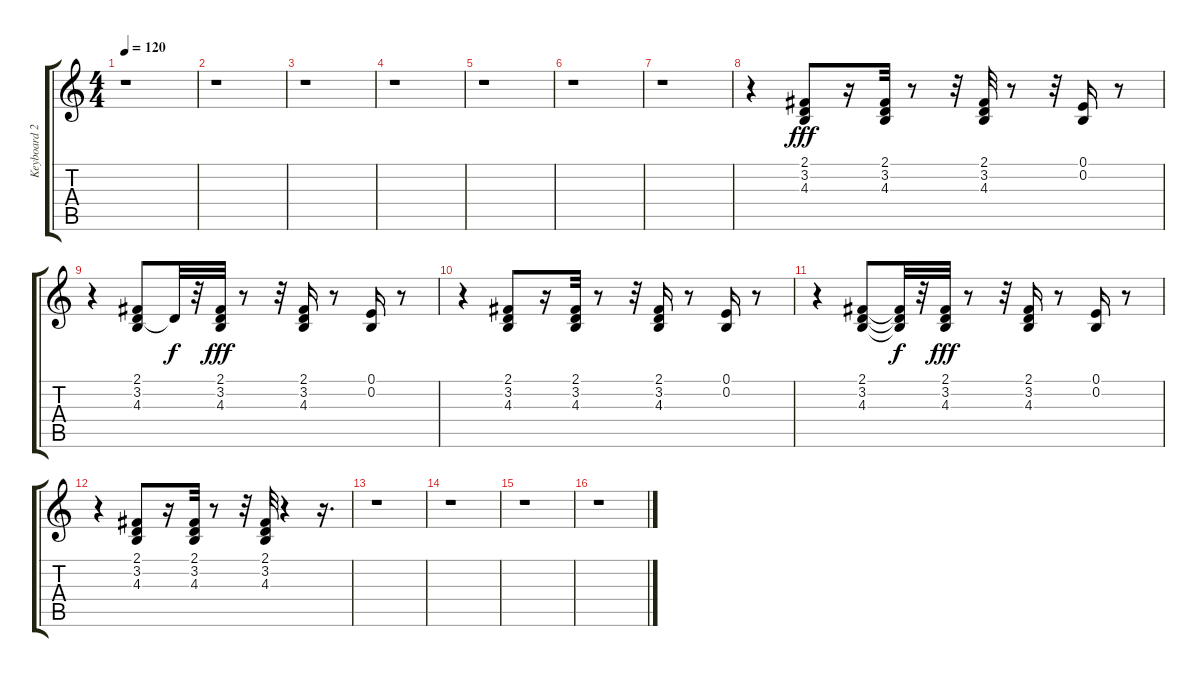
\track ("Keyboard 2" "Keyboard 2") {instrument electricpiano2}
\staff {score tabs}
\tuning (E4 B3 G3 D3 A2 E2) {hide}
\ts (4 4)
\tempo 120
\clef g2
\ks c
r.1{dy fff} |
r.1 |
r.1 |
r.1 |
r.1 |
r.1 |
r.1 |
r.4 (2.1 3.2 4.3).8 r.16 (2.1 3.2 4.3).32 r.8 r.32 (2.1 3.2 4.3).32 r.8 r.32 (0.1 0.2).16 r.8 |
r.4 (2.1 3.2 4.3).8 3.2{t}.32{dy f} r.32 (2.1 3.2 4.3).32{dy fff} r.8 r.32 (2.1 3.2 4.3).16 r.8 (0.1 0.2).16 r.8 |
r.4 (2.1 3.2 4.3).8 r.16 (2.1 3.2 4.3).32 r.8 r.32 (2.1 3.2 4.3).16 r.8 (0.1 0.2).16 r.8 |
r.4 (2.1 3.2 4.3).8 (2.1{t} 3.2{t} 4.3{t}).32{dy f} r.32 (2.1 3.2 4.3).32{dy fff} r.8 r.32 (2.1 3.2 4.3).16 r.8 (0.1 0.2).16 r.8 |
r.4 (2.1 3.2 4.3).8 r.16 (2.1 3.2 4.3).32 r.8 r.32 (2.1 3.2 4.3).32 r.4 r.16{d} |
r.1 |
r.1 |
r.1 |
r.1
